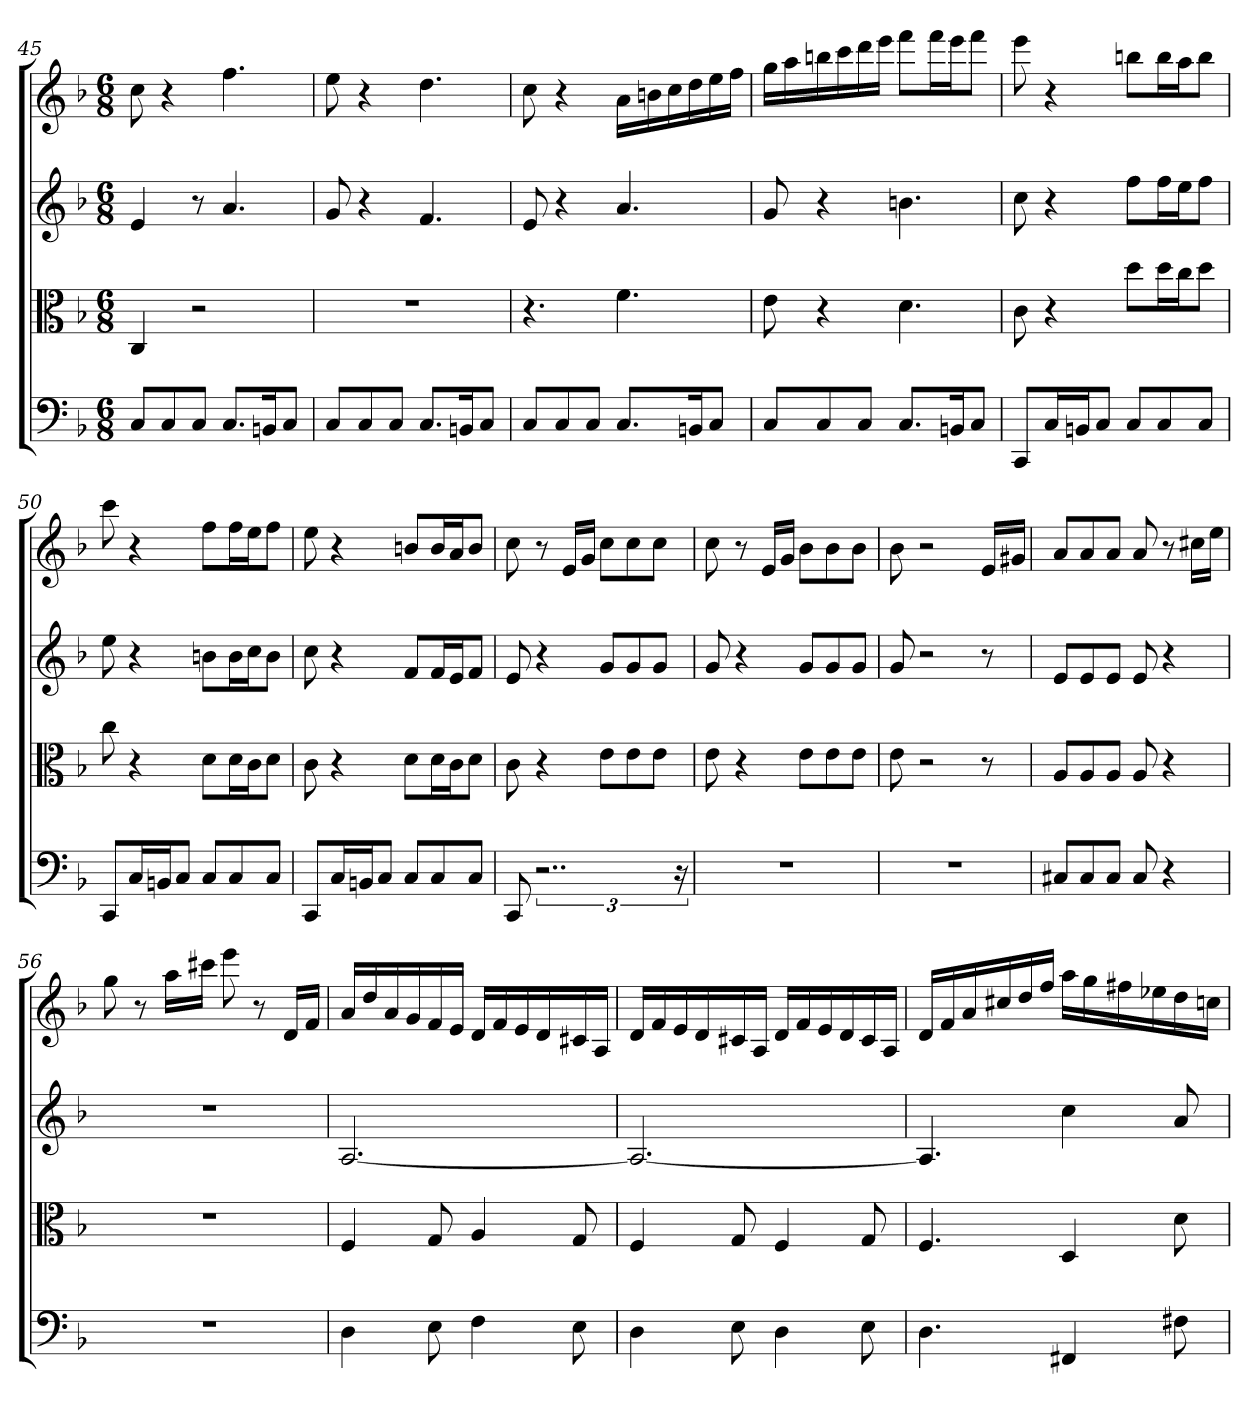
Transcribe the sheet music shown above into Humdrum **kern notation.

**kern	**kern	**kern	**kern
*part4	*part3	*part2	*part1
*staff4	*staff3	*staff2	*staff1
*clefF4	*clefC3	*	*
*k[b-]	*k[b-]	*k[b-]	*k[b-]
*F:	*F:	*F:	*F:
*M6/8	*M6/8	*M6/8	*M6/8
=45	=45	=45	=45
8C/L	4C	4e	8cc
8C/	.	.	4r
8C/J	2r	8r	.
8.C/L	.	4.a	4.ff
16BBn/K	.	.	.
8C/J	.	.	.
=46	=46	=46	=46
8C/L	2.r	8g	8ee
8C/	.	4r	4r
8C/J	.	.	.
8.C/L	.	4.f	4.dd
16BBn/K	.	.	.
8C/J	.	.	.
=47	=47	=47	=47
8C/L	4.r	8e	8cc
8C/	.	4r	4r
8C/J	.	.	.
8.C/L	4.f	4.a	16aLL
.	.	.	16bn
.	.	.	16cc
16BBn/K	.	.	16dd
8C/J	.	.	16ee
.	.	.	16ffJJ
=48	=48	=48	=48
8C/L	8e	8g	16ggLL
.	.	.	16aa
8C/	4r	4r	16bbn
.	.	.	16ccc
8C/J	.	.	16ddd
.	.	.	16eeeJJ
8.C/L	4.d	4.bn	8fffL
.	.	.	16fffL
16BBn/K	.	.	16eeeJ
8C/J	.	.	8fffJ
=49	=49	=49	=49
8CC/L	8c	8cc	8eee
16C/L	4r	4r	4r
16BBn/J	.	.	.
8C/J	.	.	.
8C/L	8dd\L	8ffL	8bbnL
8C/	16dd\L	16ffL	16bbL
.	16cc\J	16eeJ	16aaJ
8C/J	8dd\J	8ffJ	8bbJ
=50	=50	=50	=50
8CC/L	8cc	8ee	8ccc
16C/L	4r	4r	4r
16BBn/J	.	.	.
8C/J	.	.	.
8C/L	8d\L	8bnL	8ffL
8C/	16d\L	16bL	16ffL
.	16c\J	16ccJ	16eeJ
8C/J	8d\J	8bJ	8ffJ
=51	=51	=51	=51
8CC/L	8c	8cc	8ee
16C/L	4r	4r	4r
16BBn/J	.	.	.
8C/J	.	.	.
8C/L	8d\L	8fL	8bnL
8C/	16d\L	16fL	16bL
.	16c\J	16eJ	16aJ
8C/J	8d\J	8fJ	8bJ
=52	=52	=52	=52
8CC	8c	8e	8cc
3..r	4r	4r	8r
.	.	.	16eLL
.	.	.	16gJJ
.	8e\L	8gL	8ccL
.	8e\	8g	8cc
.	8e\J	8gJ	8ccJ
24r	.	.	.
=53	=53	=53	=53
2.r	8e	8g	8cc
.	4r	4r	8r
.	.	.	16eLL
.	.	.	16gJJ
.	8e\L	8gL	8b-L
.	8e\	8g	8b-
.	8e\J	8gJ	8b-J
=54	=54	=54	=54
2.r	8e	8g	8b-
.	2r	2r	2r
.	8r	8r	16eLL
.	.	.	16g#XJJ
=55	=55	=55	=55
8C#X/L	8A/L	8eL	8aL
8C#/	8A/	8e	8a
8C#/J	8A/J	8eJ	8aJ
8C#	8A	8e	8a
4r	4r	4r	8r
.	.	.	16cc#XLL
.	.	.	16eeJJ
=56	=56	=56	=56
2.r	2.r	2.r	8gg
.	.	.	8r
.	.	.	16aaLL
.	.	.	16ccc#XJJ
.	.	.	8eee
.	.	.	8r
.	.	.	16dLL
.	.	.	16fJJ
=57	=57	=57	=57
4D	4F	[2.A	16aLL
.	.	.	16dd
.	.	.	16a
.	.	.	16g
8E	8G	.	16f
.	.	.	16eJJ
4F	4A	.	16dLL
.	.	.	16f
.	.	.	16e
.	.	.	16d
8E	8G	.	16c#X
.	.	.	16AJJ
=58	=58	=58	=58
4D	4F	2.A_	16dLL
.	.	.	16f
.	.	.	16e
.	.	.	16d
8E	8G	.	16c#X
.	.	.	16AJJ
4D	4F	.	16dLL
.	.	.	16f
.	.	.	16e
.	.	.	16d
8E	8G	.	16c#
.	.	.	16AJJ
=59	=59	=59	=59
4.D	4.F	4.A]	16dLL
.	.	.	16f
.	.	.	16a
.	.	.	16cc#X
.	.	.	16dd
.	.	.	16ffJJ
4FF#X	4D	4cc	16aaLL
.	.	.	16gg
.	.	.	16ff#X
.	.	.	16ee-X
8F#X	8d	8a	16dd
.	.	.	16ccnJJ
=	=	=	=
*-	*-	*-	*-
